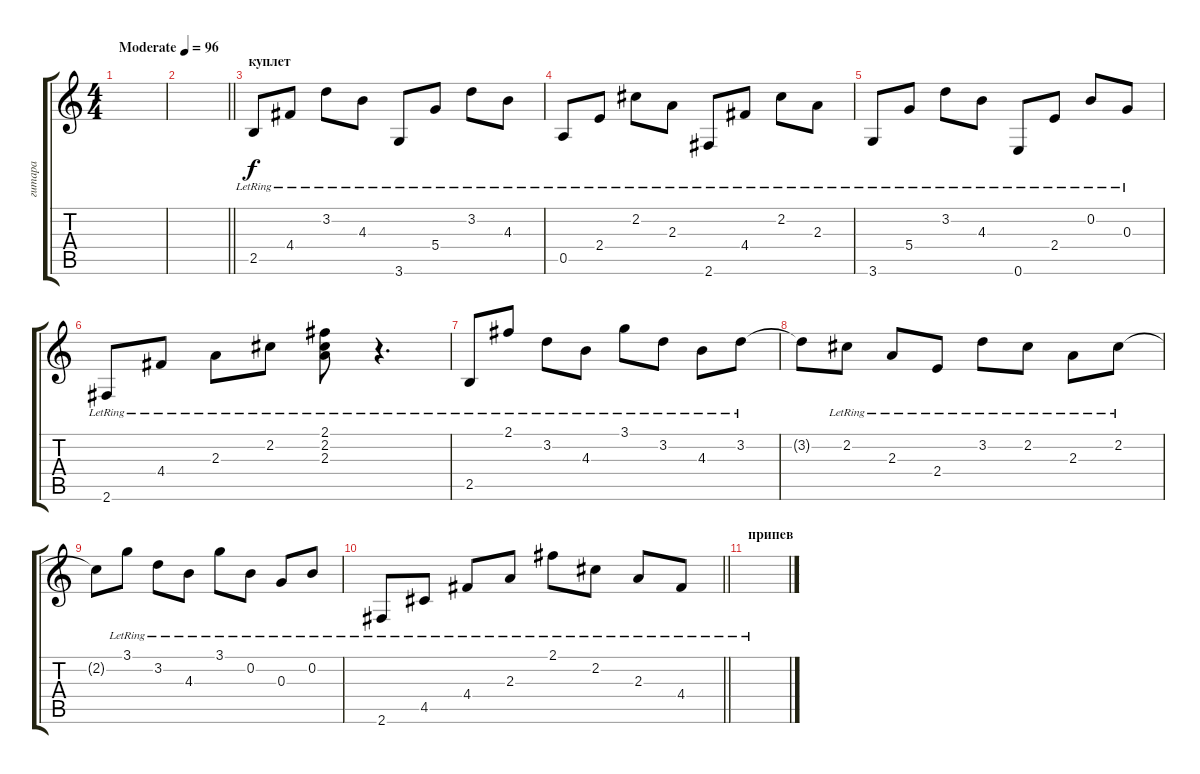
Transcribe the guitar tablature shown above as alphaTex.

\track ("гитара" "гитара") {instrument electricguitarclean}
\staff {score tabs}
\tuning (E4 B3 G3 D3 A2 E2) {hide}
\ts (4 4)
\tempo (96 "Moderate")
\clef g2
\ks c
|
\barLineRight lightlight
|
\section ("" "куплет")
2.5{lr}.8 4.4{lr}.8 3.2{lr}.8 4.3{lr}.8 3.6{lr}.8 5.4{lr}.8 3.2{lr}.8 4.3{lr}.8 |
0.5{lr}.8 2.4{lr}.8 2.2{lr}.8 2.3{lr}.8 2.6{lr}.8 4.4{lr}.8 2.2{lr}.8 2.3{lr}.8 |
3.6{lr}.8 5.4{lr}.8 3.2{lr}.8 4.3{lr}.8 0.6{lr}.8 2.4{lr}.8 0.2{lr}.8 0.3{lr}.8 |
2.6{lr}.8 4.4{lr}.8 2.3{lr}.8 2.2{lr}.8 (2.1{lr} 2.2{lr} 2.3{lr}).8 r.4{d} |
2.5{lr}.8 2.1{lr}.8 3.2{lr}.8 4.3{lr}.8 3.1{lr}.8 3.2{lr}.8 4.3{lr}.8 3.2{lr}.8 |
3.2{t}.8 2.2{lr}.8 2.3{lr}.8 2.4{lr}.8 3.2{lr}.8 2.2{lr}.8 2.3{lr}.8 2.2{lr}.8 |
2.2{t}.8 3.1{lr}.8 3.2{lr}.8 4.3{lr}.8 3.1{lr}.8 0.2{lr}.8 0.3{lr}.8 0.2{lr}.8 |
\barLineRight lightlight
2.6{lr}.8 4.5{lr}.8 4.4{lr}.8 2.3{lr}.8 2.1{lr}.8 2.2{lr}.8 2.3{lr}.8 4.4{lr}.8 |
\section ("" "припев")
